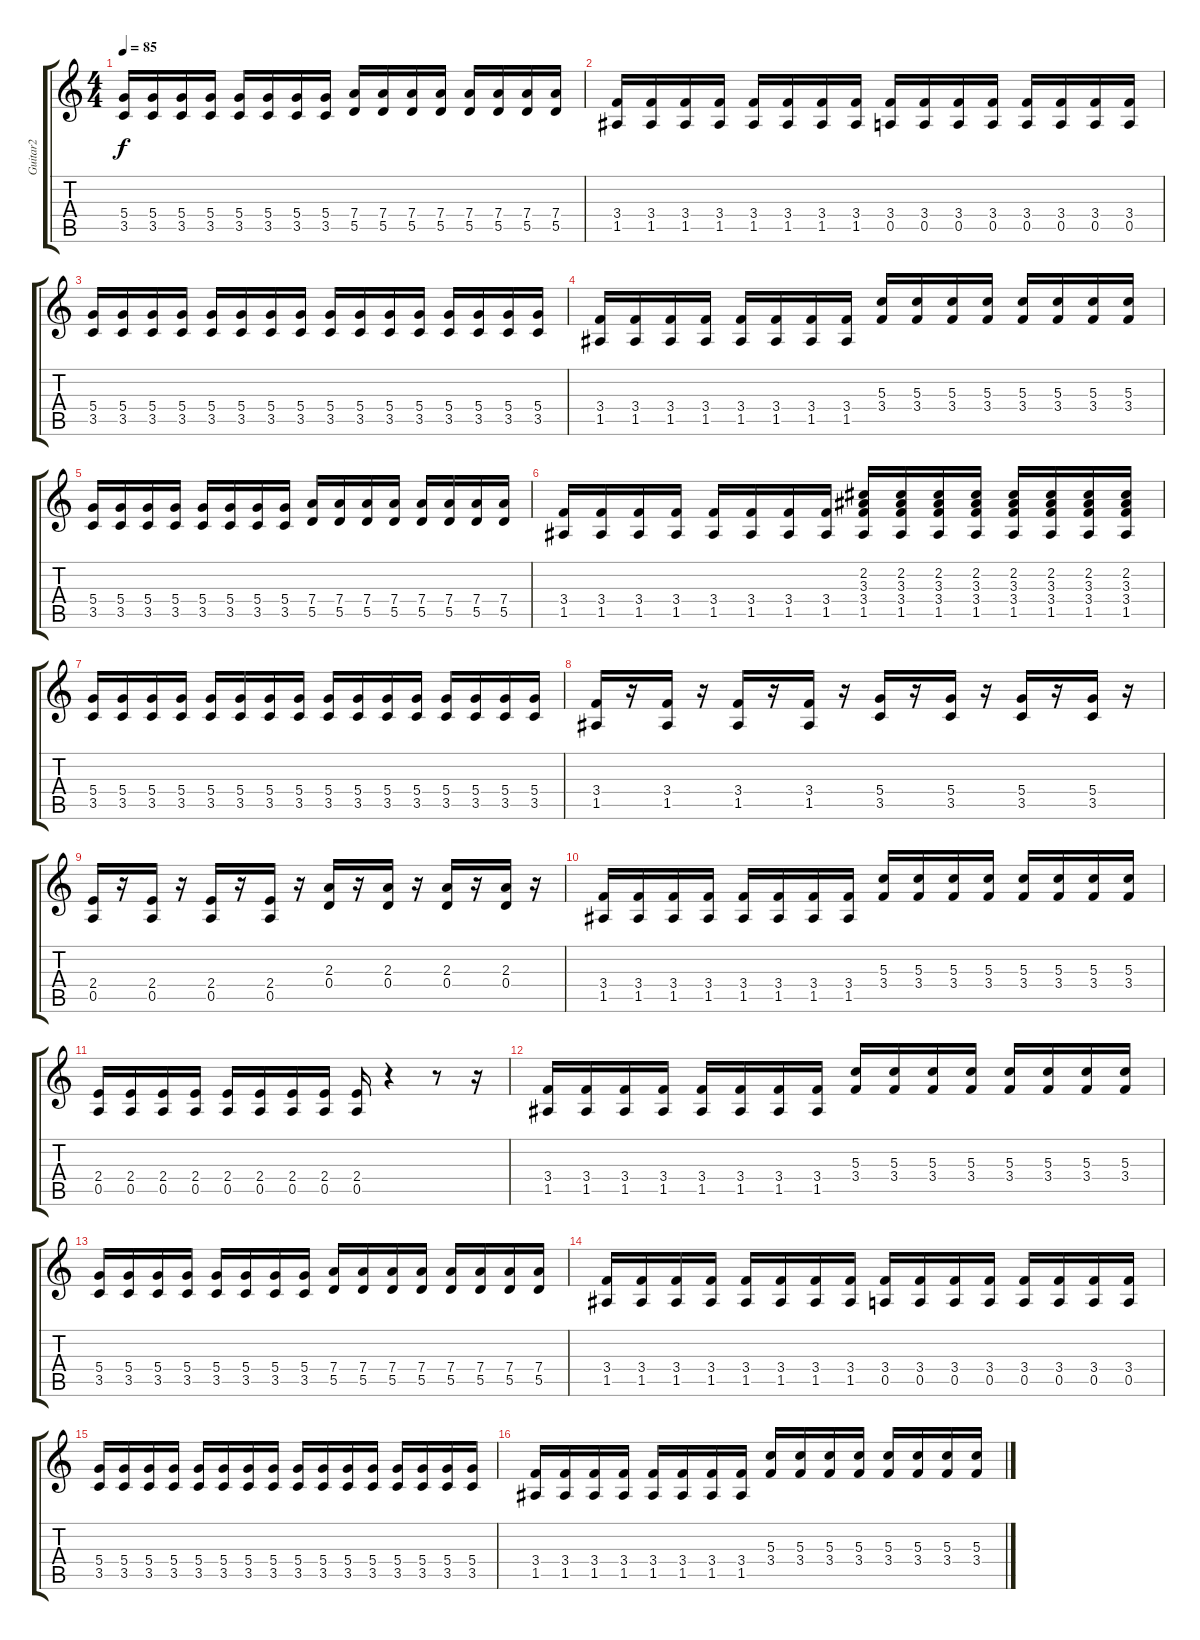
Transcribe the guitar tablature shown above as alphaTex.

\track ("Guitar2" "Guitar2") {instrument overdrivenguitar}
\staff {score tabs}
\tuning (E4 B3 G3 D3 A2 E2) {hide}
\ts (4 4)
\tempo 85
\clef g2
\ks c
(5.4 3.5).16{dy f} (5.4 3.5).16 (5.4 3.5).16 (5.4 3.5).16 (5.4 3.5).16 (5.4 3.5).16 (5.4 3.5).16 (5.4 3.5).16 (7.4 5.5).16 (7.4 5.5).16 (7.4 5.5).16 (7.4 5.5).16 (7.4 5.5).16 (7.4 5.5).16 (7.4 5.5).16 (7.4 5.5).16 |
(3.4 1.5).16 (3.4 1.5).16 (3.4 1.5).16 (3.4 1.5).16 (3.4 1.5).16 (3.4 1.5).16 (3.4 1.5).16 (3.4 1.5).16 (3.4 0.5).16 (3.4 0.5).16 (3.4 0.5).16 (3.4 0.5).16 (3.4 0.5).16 (3.4 0.5).16 (3.4 0.5).16 (3.4 0.5).16 |
(5.4 3.5).16 (5.4 3.5).16 (5.4 3.5).16 (5.4 3.5).16 (5.4 3.5).16 (5.4 3.5).16 (5.4 3.5).16 (5.4 3.5).16 (5.4 3.5).16 (5.4 3.5).16 (5.4 3.5).16 (5.4 3.5).16 (5.4 3.5).16 (5.4 3.5).16 (5.4 3.5).16 (5.4 3.5).16 |
(3.4 1.5).16 (3.4 1.5).16 (3.4 1.5).16 (3.4 1.5).16 (3.4 1.5).16 (3.4 1.5).16 (3.4 1.5).16 (3.4 1.5).16 (5.3 3.4).16 (5.3 3.4).16 (5.3 3.4).16 (5.3 3.4).16 (5.3 3.4).16 (5.3 3.4).16 (5.3 3.4).16 (5.3 3.4).16 |
(5.4 3.5).16 (5.4 3.5).16 (5.4 3.5).16 (5.4 3.5).16 (5.4 3.5).16 (5.4 3.5).16 (5.4 3.5).16 (5.4 3.5).16 (7.4 5.5).16 (7.4 5.5).16 (7.4 5.5).16 (7.4 5.5).16 (7.4 5.5).16 (7.4 5.5).16 (7.4 5.5).16 (7.4 5.5).16 |
(3.4 1.5).16 (3.4 1.5).16 (3.4 1.5).16 (3.4 1.5).16 (3.4 1.5).16 (3.4 1.5).16 (3.4 1.5).16 (3.4 1.5).16 (2.2 3.3 3.4 1.5).16 (2.2 3.3 3.4 1.5).16 (2.2 3.3 3.4 1.5).16 (2.2 3.3 3.4 1.5).16 (2.2 3.3 3.4 1.5).16 (2.2 3.3 3.4 1.5).16 (2.2 3.3 3.4 1.5).16 (2.2 3.3 3.4 1.5).16 |
(5.4 3.5).16 (5.4 3.5).16 (5.4 3.5).16 (5.4 3.5).16 (5.4 3.5).16 (5.4 3.5).16 (5.4 3.5).16 (5.4 3.5).16 (5.4 3.5).16 (5.4 3.5).16 (5.4 3.5).16 (5.4 3.5).16 (5.4 3.5).16 (5.4 3.5).16 (5.4 3.5).16 (5.4 3.5).16 |
(3.4 1.5).16 r.16 (3.4 1.5).16 r.16 (3.4 1.5).16 r.16 (3.4 1.5).16 r.16 (5.4 3.5).16 r.16 (5.4 3.5).16 r.16 (5.4 3.5).16 r.16 (5.4 3.5).16 r.16 |
(2.4 0.5).16 r.16 (2.4 0.5).16 r.16 (2.4 0.5).16 r.16 (2.4 0.5).16 r.16 (2.3 0.4).16 r.16 (2.3 0.4).16 r.16 (2.3 0.4).16 r.16 (2.3 0.4).16 r.16 |
(3.4 1.5).16 (3.4 1.5).16 (3.4 1.5).16 (3.4 1.5).16 (3.4 1.5).16 (3.4 1.5).16 (3.4 1.5).16 (3.4 1.5).16 (5.3 3.4).16 (5.3 3.4).16 (5.3 3.4).16 (5.3 3.4).16 (5.3 3.4).16 (5.3 3.4).16 (5.3 3.4).16 (5.3 3.4).16 |
(2.4 0.5).16 (2.4 0.5).16 (2.4 0.5).16 (2.4 0.5).16 (2.4 0.5).16 (2.4 0.5).16 (2.4 0.5).16 (2.4 0.5).16 (2.4 0.5).16 r.4 r.8 r.16 |
(3.4 1.5).16 (3.4 1.5).16 (3.4 1.5).16 (3.4 1.5).16 (3.4 1.5).16 (3.4 1.5).16 (3.4 1.5).16 (3.4 1.5).16 (5.3 3.4).16 (5.3 3.4).16 (5.3 3.4).16 (5.3 3.4).16 (5.3 3.4).16 (5.3 3.4).16 (5.3 3.4).16 (5.3 3.4).16 |
(5.4 3.5).16 (5.4 3.5).16 (5.4 3.5).16 (5.4 3.5).16 (5.4 3.5).16 (5.4 3.5).16 (5.4 3.5).16 (5.4 3.5).16 (7.4 5.5).16 (7.4 5.5).16 (7.4 5.5).16 (7.4 5.5).16 (7.4 5.5).16 (7.4 5.5).16 (7.4 5.5).16 (7.4 5.5).16 |
(3.4 1.5).16 (3.4 1.5).16 (3.4 1.5).16 (3.4 1.5).16 (3.4 1.5).16 (3.4 1.5).16 (3.4 1.5).16 (3.4 1.5).16 (3.4 0.5).16 (3.4 0.5).16 (3.4 0.5).16 (3.4 0.5).16 (3.4 0.5).16 (3.4 0.5).16 (3.4 0.5).16 (3.4 0.5).16 |
(5.4 3.5).16 (5.4 3.5).16 (5.4 3.5).16 (5.4 3.5).16 (5.4 3.5).16 (5.4 3.5).16 (5.4 3.5).16 (5.4 3.5).16 (5.4 3.5).16 (5.4 3.5).16 (5.4 3.5).16 (5.4 3.5).16 (5.4 3.5).16 (5.4 3.5).16 (5.4 3.5).16 (5.4 3.5).16 |
(3.4 1.5).16 (3.4 1.5).16 (3.4 1.5).16 (3.4 1.5).16 (3.4 1.5).16 (3.4 1.5).16 (3.4 1.5).16 (3.4 1.5).16 (5.3 3.4).16 (5.3 3.4).16 (5.3 3.4).16 (5.3 3.4).16 (5.3 3.4).16 (5.3 3.4).16 (5.3 3.4).16 (5.3 3.4).16
